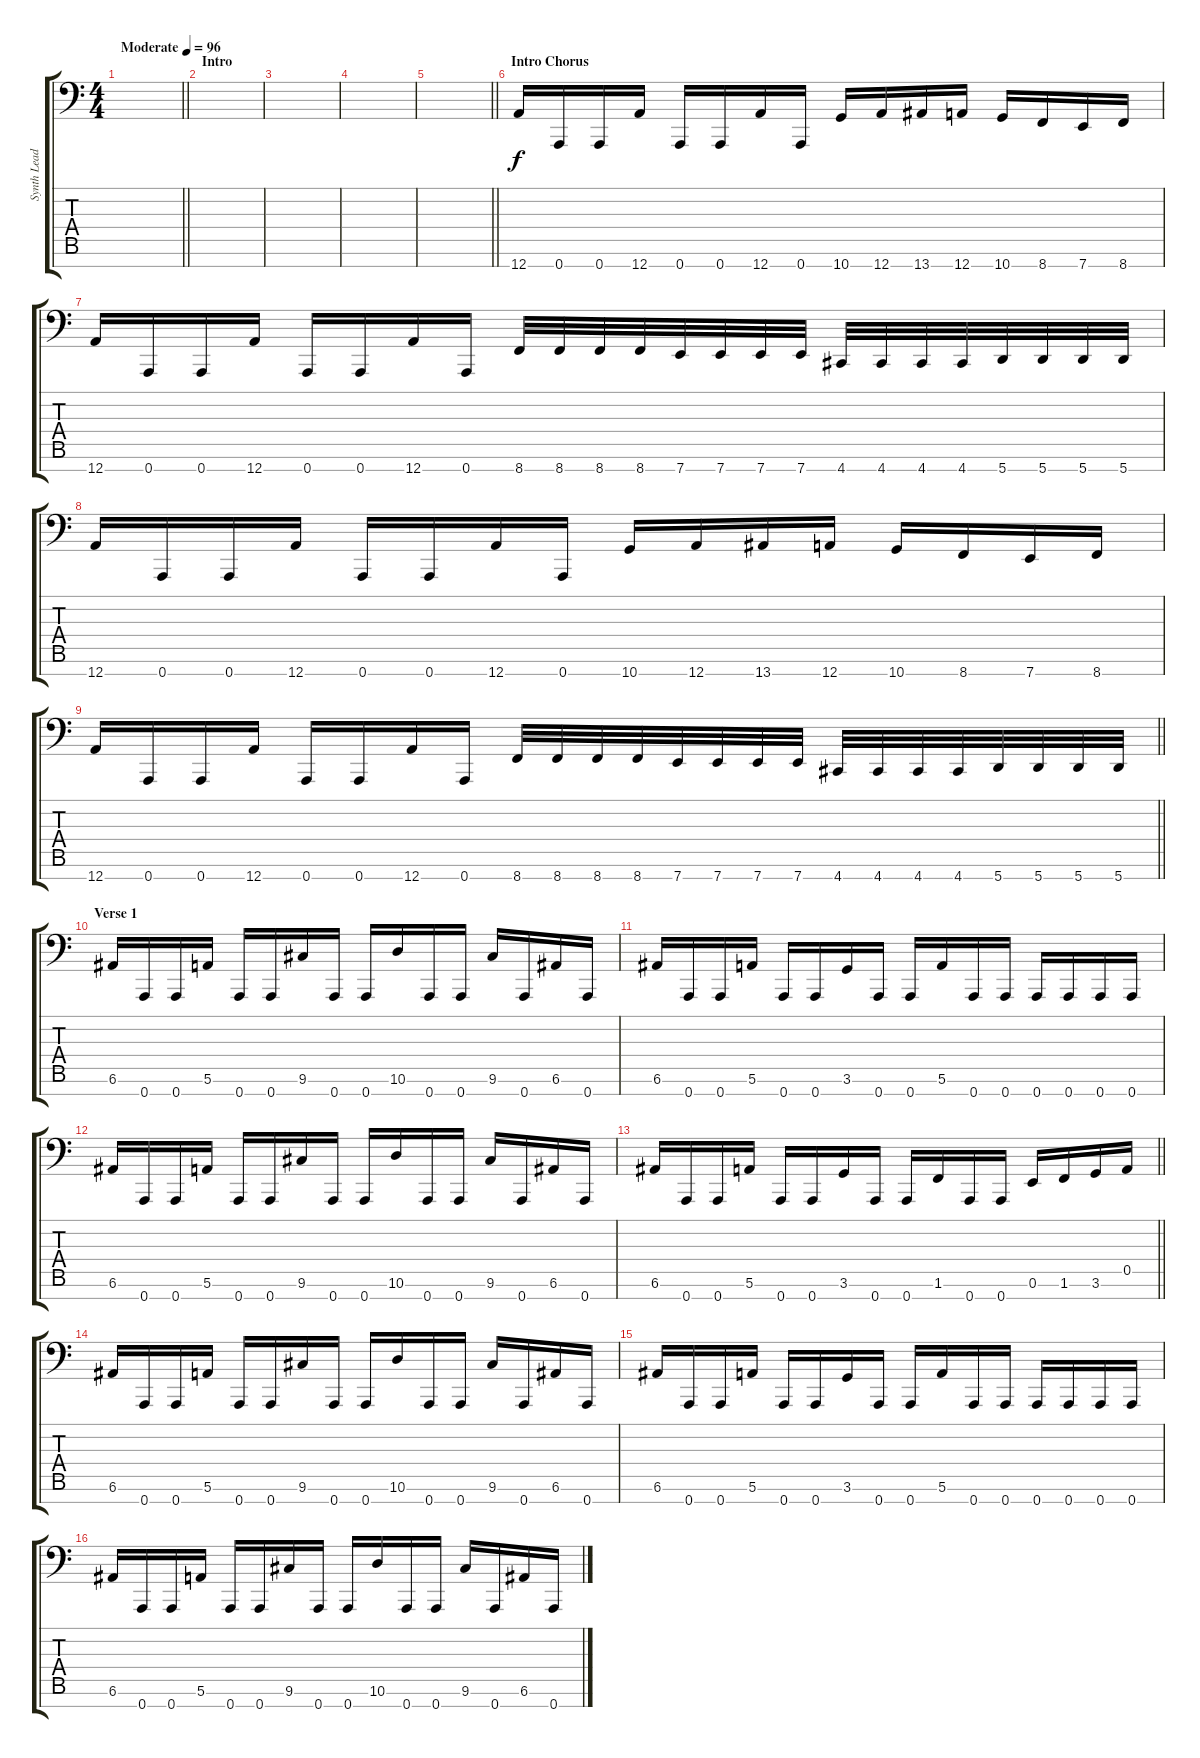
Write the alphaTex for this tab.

\track ("Synth Lead" "Synth Lead") {instrument lead2sawtooth}
\staff {score tabs}
\tuning (E4 B3 G3 D3 A2 E2 A1) {hide}
\ts (4 4)
\tempo (96 "Moderate")
\clef f4
\barLineRight lightlight
\ks c
|
\section ("" "Intro")
|
|
|
\barLineRight lightlight
|
\section ("" "Intro Chorus")
12.7.16 0.7.16 0.7.16 12.7.16 0.7.16 0.7.16 12.7.16 0.7.16 10.7.16 12.7.16 13.7.16 12.7.16 10.7.16 8.7.16 7.7.16 8.7.16 |
12.7.16 0.7.16 0.7.16 12.7.16 0.7.16 0.7.16 12.7.16 0.7.16 8.7.32 8.7.32 8.7.32 8.7.32 7.7.32 7.7.32 7.7.32 7.7.32 4.7.32 4.7.32 4.7.32 4.7.32 5.7.32 5.7.32 5.7.32 5.7.32 |
12.7.16 0.7.16 0.7.16 12.7.16 0.7.16 0.7.16 12.7.16 0.7.16 10.7.16 12.7.16 13.7.16 12.7.16 10.7.16 8.7.16 7.7.16 8.7.16 |
\barLineRight lightlight
12.7.16 0.7.16 0.7.16 12.7.16 0.7.16 0.7.16 12.7.16 0.7.16 8.7.32 8.7.32 8.7.32 8.7.32 7.7.32 7.7.32 7.7.32 7.7.32 4.7.32 4.7.32 4.7.32 4.7.32 5.7.32 5.7.32 5.7.32 5.7.32 |
\section ("" "Verse 1")
6.6.16 0.7.16 0.7.16 5.6.16 0.7.16 0.7.16 9.6.16 0.7.16 0.7.16 10.6.16 0.7.16 0.7.16 9.6.16 0.7.16 6.6.16 0.7.16 |
6.6.16 0.7.16 0.7.16 5.6.16 0.7.16 0.7.16 3.6.16 0.7.16 0.7.16 5.6.16 0.7.16 0.7.16 0.7.16 0.7.16 0.7.16 0.7.16 |
6.6.16 0.7.16 0.7.16 5.6.16 0.7.16 0.7.16 9.6.16 0.7.16 0.7.16 10.6.16 0.7.16 0.7.16 9.6.16 0.7.16 6.6.16 0.7.16 |
\barLineRight lightlight
6.6.16 0.7.16 0.7.16 5.6.16 0.7.16 0.7.16 3.6.16 0.7.16 0.7.16 1.6.16 0.7.16 0.7.16 0.6.16 1.6.16 3.6.16 0.5.16 |
6.6.16 0.7.16 0.7.16 5.6.16 0.7.16 0.7.16 9.6.16 0.7.16 0.7.16 10.6.16 0.7.16 0.7.16 9.6.16 0.7.16 6.6.16 0.7.16 |
6.6.16 0.7.16 0.7.16 5.6.16 0.7.16 0.7.16 3.6.16 0.7.16 0.7.16 5.6.16 0.7.16 0.7.16 0.7.16 0.7.16 0.7.16 0.7.16 |
6.6.16 0.7.16 0.7.16 5.6.16 0.7.16 0.7.16 9.6.16 0.7.16 0.7.16 10.6.16 0.7.16 0.7.16 9.6.16 0.7.16 6.6.16 0.7.16
